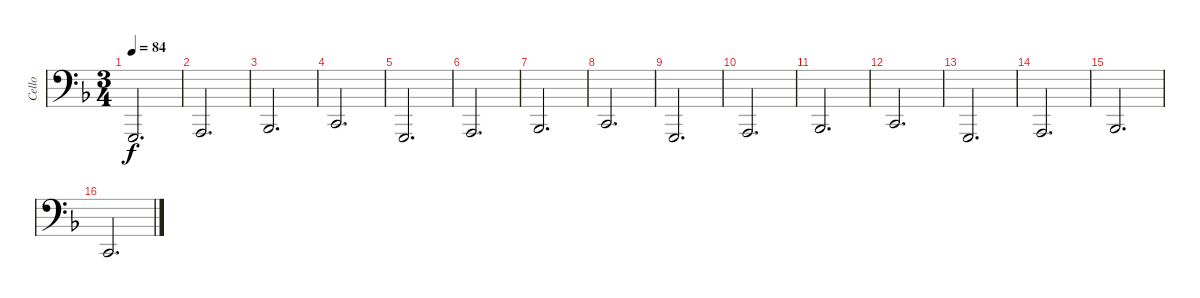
\track ("Cello" "Cello") {instrument stringensemble1}
\staff {score}
\tuning (G2 D2 A1 E1) {hide}
\ts (3 4)
\tempo 84
\clef f4
\ks dminor
3.4.2{d dy f} |
5.4.2{d} |
6.4.2{d} |
3.3.2{d} |
3.4.2{d} |
5.4.2{d} |
6.4.2{d} |
3.3.2{d} |
3.4.2{d} |
5.4.2{d} |
6.4.2{d} |
3.3.2{d} |
3.4.2{d} |
5.4.2{d} |
6.4.2{d} |
3.3.2{d}
